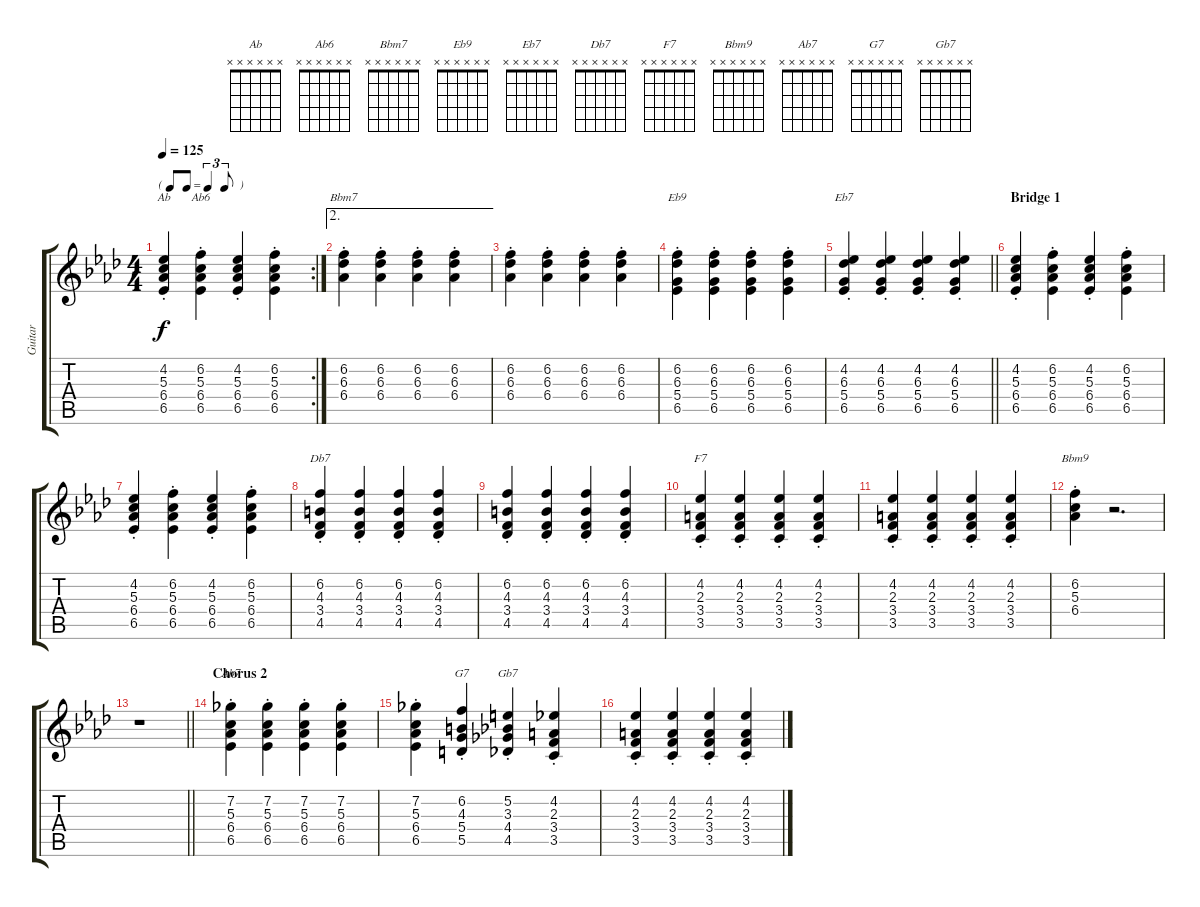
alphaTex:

\track ("Guitar" "Guitar") {instrument electricguitarjazz}
\staff {score tabs}
\tuning (E4 B3 G3 D3 A2 E2) {hide}
\chord ("Ab" x x x x x x)
\chord ("Ab6" x x x x x x)
\chord ("Bbm7" x x x x x x)
\chord ("Eb9" x x x x x x)
\chord ("Eb7" x x x x x x)
\chord ("Db7" x x x x x x)
\chord ("F7" x x x x x x)
\chord ("Bbm9" x x x x x x)
\chord ("Ab7" x x x x x x)
\chord ("G7" x x x x x x)
\chord ("Gb7" x x x x x x)
\rc 2
\ts (4 4)
\tf triplet8th
\tempo 125
\clef g2
\ks ab
(4.2{st} 5.3{st} 6.4{st} 6.5{st}).4{ch "Ab" dy f} (6.2{st} 5.3{st} 6.4{st} 6.5{st}).4{ch "Ab6"} (4.2{st} 5.3{st} 6.4{st} 6.5{st}).4 (6.2{st} 5.3{st} 6.4{st} 6.5{st}).4 |
\ae 2
(6.2{st} 6.3{st} 6.4{st}).4{ch "Bbm7"} (6.2{st} 6.3{st} 6.4{st}).4 (6.2{st} 6.3{st} 6.4{st}).4 (6.2{st} 6.3{st} 6.4{st}).4 |
(6.2{st} 6.3{st} 6.4{st}).4 (6.2{st} 6.3{st} 6.4{st}).4 (6.2{st} 6.3{st} 6.4{st}).4 (6.2{st} 6.3{st} 6.4{st}).4 |
(6.2{st} 6.3{st} 5.4{st} 6.5{st}).4{ch "Eb9"} (6.2{st} 6.3{st} 5.4{st} 6.5{st}).4 (6.2{st} 6.3{st} 5.4{st} 6.5{st}).4 (6.2{st} 6.3{st} 5.4{st} 6.5{st}).4 |
\barLineRight lightlight
(4.2{st} 6.3{st} 5.4{st} 6.5{st}).4{ch "Eb7"} (4.2{st} 6.3{st} 5.4{st} 6.5{st}).4 (4.2{st} 6.3{st} 5.4{st} 6.5{st}).4 (4.2{st} 6.3{st} 5.4{st} 6.5{st}).4 |
\section ("" "Bridge 1")
(4.2{st} 5.3{st} 6.4{st} 6.5{st}).4 (6.2{st} 5.3{st} 6.4{st} 6.5{st}).4 (4.2{st} 5.3{st} 6.4{st} 6.5{st}).4 (6.2{st} 5.3{st} 6.4{st} 6.5{st}).4 |
(4.2{st} 5.3{st} 6.4{st} 6.5{st}).4 (6.2{st} 5.3{st} 6.4{st} 6.5{st}).4 (4.2{st} 5.3{st} 6.4{st} 6.5{st}).4 (6.2{st} 5.3{st} 6.4{st} 6.5{st}).4 |
(6.2{st} 4.3{st} 3.4{st} 4.5{st}).4{ch "Db7"} (6.2{st} 4.3{st} 3.4{st} 4.5{st}).4 (6.2{st} 4.3{st} 3.4{st} 4.5{st}).4 (6.2{st} 4.3{st} 3.4{st} 4.5{st}).4 |
(6.2{st} 4.3{st} 3.4{st} 4.5{st}).4 (6.2{st} 4.3{st} 3.4{st} 4.5{st}).4 (6.2{st} 4.3{st} 3.4{st} 4.5{st}).4 (6.2{st} 4.3{st} 3.4{st} 4.5{st}).4 |
(4.2{st} 2.3{st} 3.4{st} 3.5{st}).4{ch "F7"} (4.2{st} 2.3{st} 3.4{st} 3.5{st}).4 (4.2{st} 2.3{st} 3.4{st} 3.5{st}).4 (4.2{st} 2.3{st} 3.4{st} 3.5{st}).4 |
(4.2{st} 2.3{st} 3.4{st} 3.5{st}).4 (4.2{st} 2.3{st} 3.4{st} 3.5{st}).4 (4.2{st} 2.3{st} 3.4{st} 3.5{st}).4 (4.2{st} 2.3{st} 3.4{st} 3.5{st}).4 |
(6.2{st} 5.3{st} 6.4{st}).4{ch "Bbm9"} r.2{d} |
\barLineRight lightlight
r.1 |
\section ("" "Chorus 2")
(7.2{st} 5.3{st} 6.4{st} 6.5{st}).4{ch "Ab7"} (7.2{st} 5.3{st} 6.4{st} 6.5{st}).4 (7.2{st} 5.3{st} 6.4{st} 6.5{st}).4 (7.2{st} 5.3{st} 6.4{st} 6.5{st}).4 |
(7.2{st} 5.3{st} 6.4{st} 6.5{st}).4 (6.2{st} 4.3{st} 5.4{st} 5.5{st}).4{ch "G7"} (5.2{st} 3.3{st} 4.4{st} 4.5{st}).4{ch "Gb7"} (4.2{st} 2.3{st} 3.4{st} 3.5{st}).4 |
(4.2{st} 2.3{st} 3.4{st} 3.5{st}).4 (4.2{st} 2.3{st} 3.4{st} 3.5{st}).4 (4.2{st} 2.3{st} 3.4{st} 3.5{st}).4 (4.2{st} 2.3{st} 3.4{st} 3.5{st}).4
